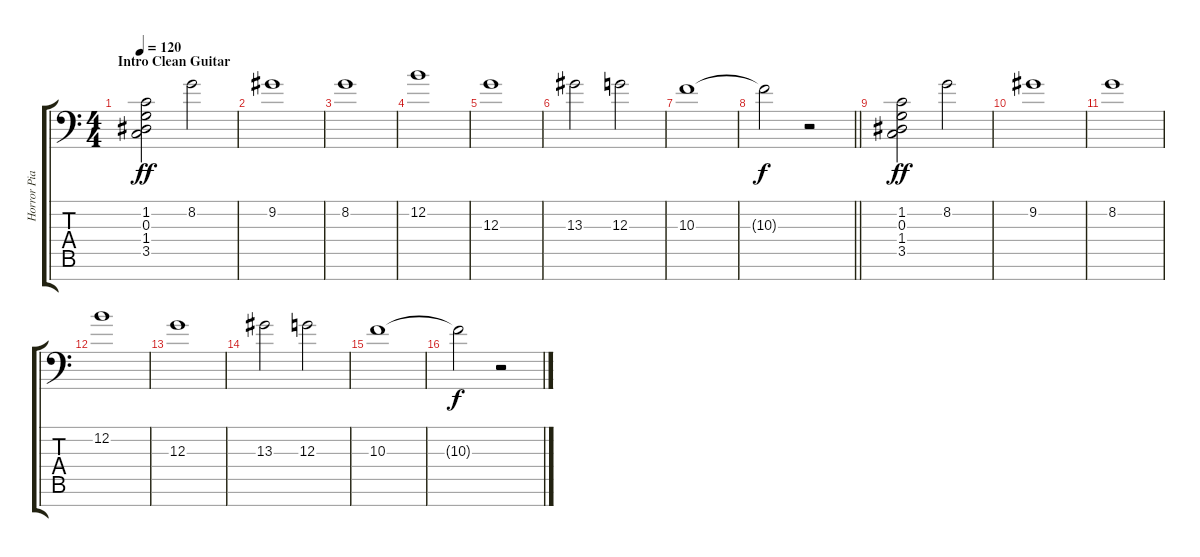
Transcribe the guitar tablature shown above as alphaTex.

\track ("Horror Piano" "Horror Pia") {instrument electricpiano2}
\staff {score tabs}
\tuning (C8 B3 G3 D3 A2 E2 A-1) {hide}
\ts (4 4)
\section ("" "Intro Clean Guitar")
\tempo 120
\clef f4
\ks c
(1.2 0.3 1.4 3.5).2{dy ff} 8.2.2 |
9.2.1 |
8.2.1 |
12.2.1 |
12.3.1 |
13.3.2 12.3.2 |
10.3.1 |
\barLineRight lightlight
10.3{t}.2{dy f} r.2 |
(1.2 0.3 1.4 3.5).2{dy ff} 8.2.2 |
9.2.1 |
8.2.1 |
12.2.1 |
12.3.1 |
13.3.2 12.3.2 |
10.3.1 |
10.3{t}.2{dy f} r.2
